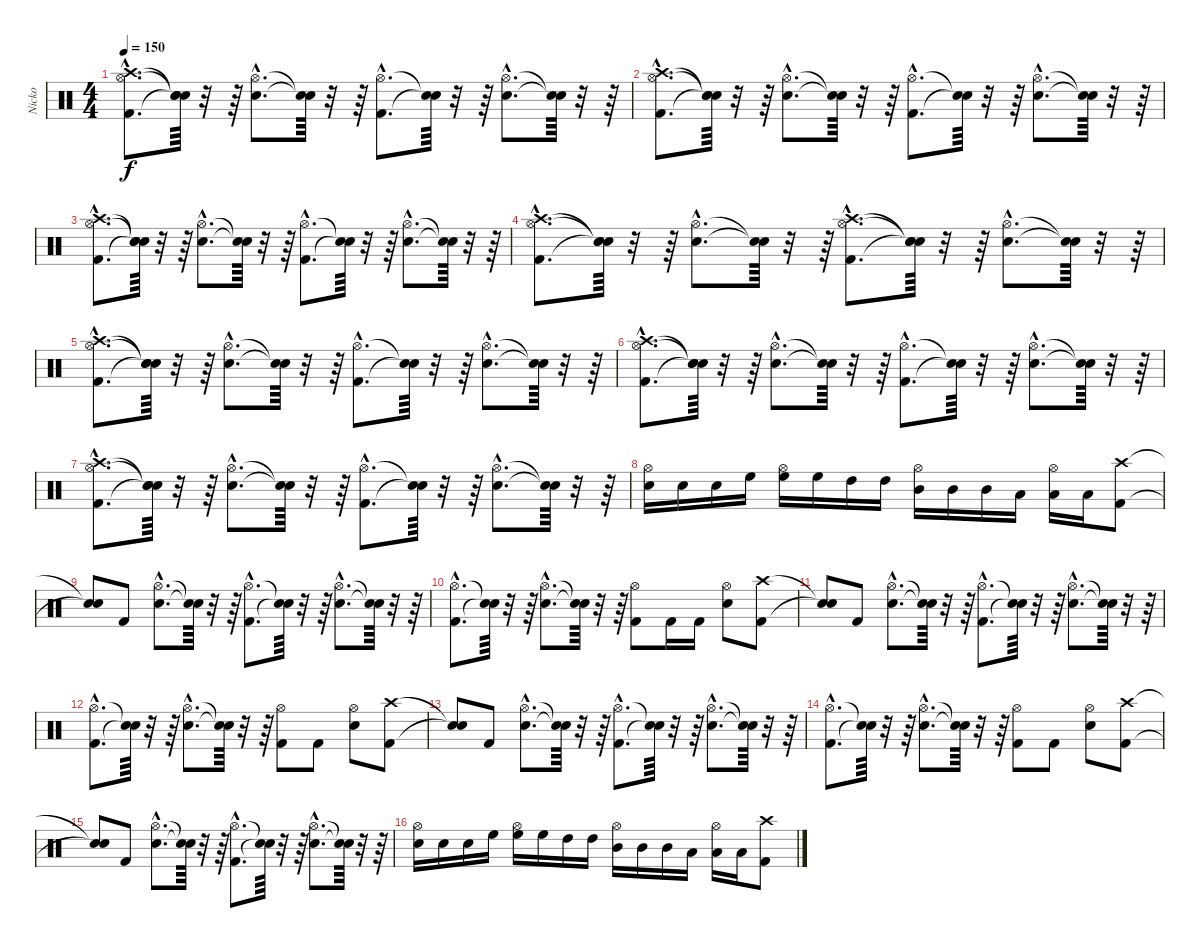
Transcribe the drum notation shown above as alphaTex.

\track ("Nicko" "Nicko") {instrument percussion}
\staff {score}
\articulation defaults
\ts (4 4)
\tempo 150
\clef neutral
\ks c
("Kick (hit) 2"{hac} "Hi-Hat (open)"{hac} "Crash high (hit)"{hac}).8{d dy f} ("Snare (hit)"{t} "Snare (hit)"{t} "Snare (hit)"{t}).64 r.32 r.64 ("Snare (hit) 2"{hac} "Hi-Hat (open)"{hac}).8{d} ("Snare (hit)"{t} "Snare (hit)"{t}).64 r.32 r.64 ("Kick (hit) 2"{hac} "Hi-Hat (open)"{hac}).8{d} ("Snare (hit)"{t} "Snare (hit)"{t}).64 r.32 r.64 ("Snare (hit) 2"{hac} "Hi-Hat (open)"{hac}).8{d} ("Snare (hit)"{t} "Snare (hit)"{t}).64 r.32 r.64 |
("Kick (hit) 2"{hac} "Hi-Hat (open)"{hac} "Crash high (hit)"{hac}).8{d} ("Snare (hit)"{t} "Snare (hit)"{t} "Snare (hit)"{t}).64 r.32 r.64 ("Snare (hit) 2"{hac} "Hi-Hat (open)"{hac}).8{d} ("Snare (hit)"{t} "Snare (hit)"{t}).64 r.32 r.64 ("Kick (hit) 2"{hac} "Hi-Hat (open)"{hac}).8{d} ("Snare (hit)"{t} "Snare (hit)"{t}).64 r.32 r.64 ("Snare (hit) 2"{hac} "Hi-Hat (open)"{hac}).8{d} ("Snare (hit)"{t} "Snare (hit)"{t}).64 r.32 r.64 |
("Kick (hit) 2"{hac} "Hi-Hat (open)"{hac} "Crash high (hit)"{hac}).8{d} ("Snare (hit)"{t} "Snare (hit)"{t} "Snare (hit)"{t}).64 r.32 r.64 ("Snare (hit) 2"{hac} "Hi-Hat (open)"{hac}).8{d} ("Snare (hit)"{t} "Snare (hit)"{t}).64 r.32 r.64 ("Kick (hit) 2"{hac} "Hi-Hat (open)"{hac}).8{d} ("Snare (hit)"{t} "Snare (hit)"{t}).64 r.32 r.64 ("Snare (hit) 2"{hac} "Hi-Hat (open)"{hac}).8{d} ("Snare (hit)"{t} "Snare (hit)"{t}).64 r.32 r.64 |
("Kick (hit) 2"{hac} "Hi-Hat (open)"{hac} "Crash high (hit)"{hac}).8{d} ("Snare (hit)"{t} "Snare (hit)"{t} "Snare (hit)"{t}).64 r.32 r.64 ("Snare (hit) 2"{hac} "Hi-Hat (open)"{hac}).8{d} ("Snare (hit)"{t} "Snare (hit)"{t}).64 r.32 r.64 ("Kick (hit) 2"{hac} "Hi-Hat (open)"{hac} "Crash high (hit)"{hac}).8{d} ("Snare (hit)"{t} "Snare (hit)"{t} "Snare (hit)"{t}).64 r.32 r.64 ("Snare (hit) 2"{hac} "Hi-Hat (open)"{hac}).8{d} ("Snare (hit)"{t} "Snare (hit)"{t}).64 r.32 r.64 |
("Kick (hit) 2"{hac} "Hi-Hat (open)"{hac} "Crash high (hit)"{hac}).8{d} ("Snare (hit)"{t} "Snare (hit)"{t} "Snare (hit)"{t}).64 r.32 r.64 ("Snare (hit) 2"{hac} "Hi-Hat (open)"{hac}).8{d} ("Snare (hit)"{t} "Snare (hit)"{t}).64 r.32 r.64 ("Kick (hit) 2"{hac} "Hi-Hat (open)"{hac}).8{d} ("Snare (hit)"{t} "Snare (hit)"{t}).64 r.32 r.64 ("Snare (hit) 2"{hac} "Hi-Hat (open)"{hac}).8{d} ("Snare (hit)"{t} "Snare (hit)"{t}).64 r.32 r.64 |
("Kick (hit) 2"{hac} "Hi-Hat (open)"{hac} "Crash high (hit)"{hac}).8{d} ("Snare (hit)"{t} "Snare (hit)"{t} "Snare (hit)"{t}).64 r.32 r.64 ("Snare (hit) 2"{hac} "Hi-Hat (open)"{hac}).8{d} ("Snare (hit)"{t} "Snare (hit)"{t}).64 r.32 r.64 ("Kick (hit) 2"{hac} "Hi-Hat (open)"{hac}).8{d} ("Snare (hit)"{t} "Snare (hit)"{t}).64 r.32 r.64 ("Snare (hit) 2"{hac} "Hi-Hat (open)"{hac}).8{d} ("Snare (hit)"{t} "Snare (hit)"{t}).64 r.32 r.64 |
("Kick (hit) 2"{hac} "Hi-Hat (open)"{hac} "Crash high (hit)"{hac}).8{d} ("Snare (hit)"{t} "Snare (hit)"{t} "Snare (hit)"{t}).64 r.32 r.64 ("Snare (hit) 2"{hac} "Hi-Hat (open)"{hac}).8{d} ("Snare (hit)"{t} "Snare (hit)"{t}).64 r.32 r.64 ("Kick (hit) 2"{hac} "Hi-Hat (open)"{hac}).8{d} ("Snare (hit)"{t} "Snare (hit)"{t}).64 r.32 r.64 ("Snare (hit) 2"{hac} "Hi-Hat (open)"{hac}).8{d} ("Snare (hit)"{t} "Snare (hit)"{t}).64 r.32 r.64 |
("Snare (hit) 2" "Hi-Hat (open)").16 "Snare (hit) 2".16 "Snare (hit) 2".16 "High Floor Tom (hit)".16 ("Hi-Hat (open)" "High Floor Tom (hit)").16 "High Floor Tom (hit)".16 "High Tom (hit)".16 "High Tom (hit)".16 ("Hi-Hat (open)" "Mid Tom (hit)").16 "Mid Tom (hit)".16 "Mid Tom (hit)".16 "Low Tom (hit)".16 ("Low Tom (hit)" "Hi-Hat (open)").16 "Low Tom (hit)".16 ("Kick (hit) 2" "Crash high (hit)").8 |
("Snare (hit)"{t} "Snare (hit)"{t}).8 "Kick (hit) 2".8 ("Snare (hit) 2"{hac} "Hi-Hat (open)"{hac}).8{d} ("Snare (hit)"{t} "Snare (hit)"{t}).64 r.32 r.64 ("Kick (hit) 2"{hac} "Hi-Hat (open)"{hac}).8{d} ("Snare (hit)"{t} "Snare (hit)"{t}).64 r.32 r.64 ("Snare (hit) 2"{hac} "Hi-Hat (open)"{hac}).8{d} ("Snare (hit)"{t} "Snare (hit)"{t}).64 r.32 r.64 |
("Kick (hit) 2"{hac} "Hi-Hat (open)"{hac}).8{d} ("Snare (hit)"{t} "Snare (hit)"{t}).64 r.32 r.64 ("Snare (hit) 2"{hac} "Hi-Hat (open)"{hac}).8{d} ("Snare (hit)"{t} "Snare (hit)"{t}).64 r.32 r.64 ("Kick (hit) 2" "Hi-Hat (open)").8 "Kick (hit) 2".16 "Kick (hit) 2".16 ("Snare (hit) 2" "Hi-Hat (open)").8 ("Kick (hit) 2" "Crash high (hit)").8 |
("Snare (hit)"{t} "Snare (hit)"{t}).8 "Kick (hit) 2".8 ("Snare (hit) 2"{hac} "Hi-Hat (open)"{hac}).8{d} ("Snare (hit)"{t} "Snare (hit)"{t}).64 r.32 r.64 ("Kick (hit) 2"{hac} "Hi-Hat (open)"{hac}).8{d} ("Snare (hit)"{t} "Snare (hit)"{t}).64 r.32 r.64 ("Snare (hit) 2"{hac} "Hi-Hat (open)"{hac}).8{d} ("Snare (hit)"{t} "Snare (hit)"{t}).64 r.32 r.64 |
("Kick (hit) 2"{hac} "Hi-Hat (open)"{hac}).8{d} ("Snare (hit)"{t} "Snare (hit)"{t}).64 r.32 r.64 ("Snare (hit) 2"{hac} "Hi-Hat (open)"{hac}).8{d} ("Snare (hit)"{t} "Snare (hit)"{t}).64 r.32 r.64 ("Kick (hit) 2" "Hi-Hat (open)").8 "Kick (hit) 2".8 ("Snare (hit) 2" "Hi-Hat (open)").8 ("Kick (hit) 2" "Crash high (hit)").8 |
("Snare (hit)"{t} "Snare (hit)"{t}).8 "Kick (hit) 2".8 ("Snare (hit) 2"{hac} "Hi-Hat (open)"{hac}).8{d} ("Snare (hit)"{t} "Snare (hit)"{t}).64 r.32 r.64 ("Kick (hit) 2"{hac} "Hi-Hat (open)"{hac}).8{d} ("Snare (hit)"{t} "Snare (hit)"{t}).64 r.32 r.64 ("Snare (hit) 2"{hac} "Hi-Hat (open)"{hac}).8{d} ("Snare (hit)"{t} "Snare (hit)"{t}).64 r.32 r.64 |
("Kick (hit) 2"{hac} "Hi-Hat (open)"{hac}).8{d} ("Snare (hit)"{t} "Snare (hit)"{t}).64 r.32 r.64 ("Snare (hit) 2"{hac} "Hi-Hat (open)"{hac}).8{d} ("Snare (hit)"{t} "Snare (hit)"{t}).64 r.32 r.64 ("Kick (hit) 2" "Hi-Hat (open)").8 "Kick (hit) 2".8 ("Snare (hit) 2" "Hi-Hat (open)").8 ("Kick (hit) 2" "Crash high (hit)").8 |
("Snare (hit)"{t} "Snare (hit)"{t}).8 "Kick (hit) 2".8 ("Snare (hit) 2"{hac} "Hi-Hat (open)"{hac}).8{d} ("Snare (hit)"{t} "Snare (hit)"{t}).64 r.32 r.64 ("Kick (hit) 2"{hac} "Hi-Hat (open)"{hac}).8{d} ("Snare (hit)"{t} "Snare (hit)"{t}).64 r.32 r.64 ("Snare (hit) 2"{hac} "Hi-Hat (open)"{hac}).8{d} ("Snare (hit)"{t} "Snare (hit)"{t}).64 r.32 r.64 |
("Snare (hit) 2" "Hi-Hat (open)").16 "Snare (hit) 2".16 "Snare (hit) 2".16 "High Floor Tom (hit)".16 ("Hi-Hat (open)" "High Floor Tom (hit)").16 "High Floor Tom (hit)".16 "High Tom (hit)".16 "High Tom (hit)".16 ("Hi-Hat (open)" "Mid Tom (hit)").16 "Mid Tom (hit)".16 "Mid Tom (hit)".16 "Low Tom (hit)".16 ("Low Tom (hit)" "Hi-Hat (open)").16 "Low Tom (hit)".16 ("Kick (hit) 2" "Crash high (hit)").8
